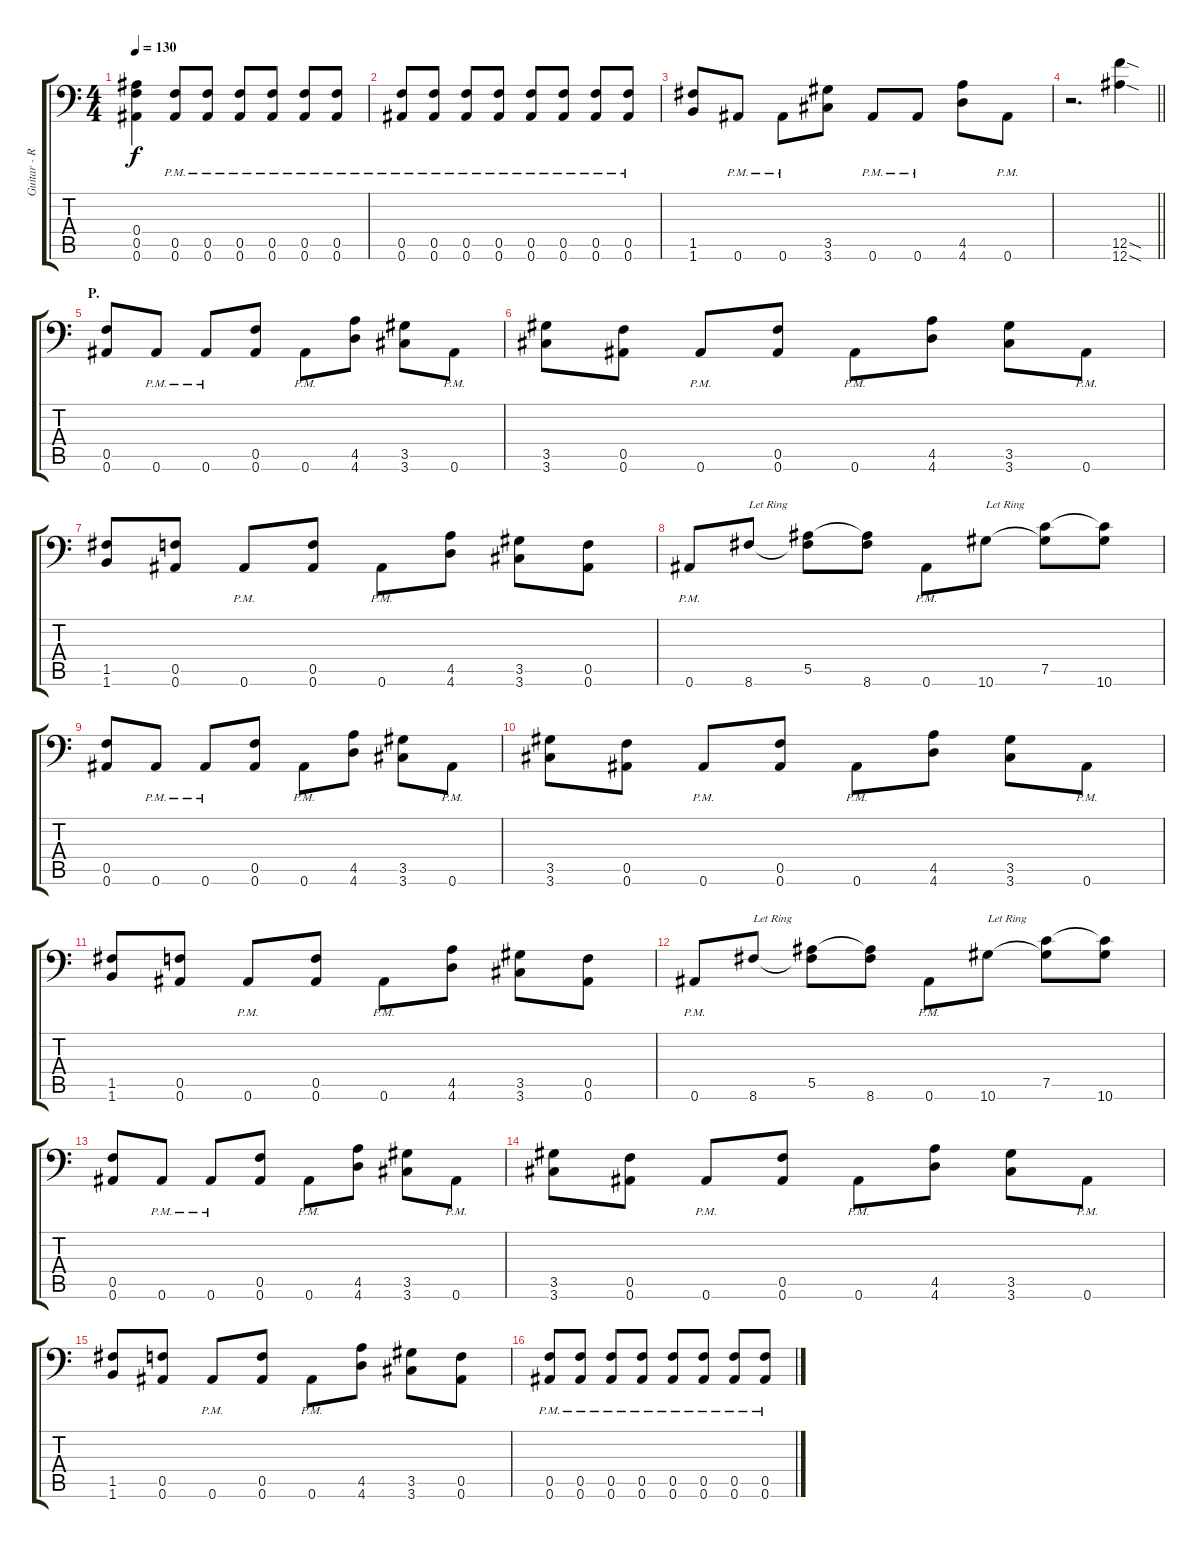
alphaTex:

\track ("Guitar - Right" "Guitar - R") {instrument distortionguitar}
\staff {score tabs}
\tuning (C4 G3 Eb3 Bb2 F2 Bb1) {hide}
\ts (4 4)
\tempo 130
\clef f4
\ks c
(0.4 0.5 0.6).4{dy f} (0.5{pm} 0.6{pm}).8 (0.5{pm} 0.6{pm}).8 (0.5{pm} 0.6{pm}).8 (0.5{pm} 0.6{pm}).8 (0.5{pm} 0.6{pm}).8 (0.5{pm} 0.6{pm}).8 |
(0.5{pm} 0.6{pm}).8 (0.5{pm} 0.6{pm}).8 (0.5{pm} 0.6{pm}).8 (0.5{pm} 0.6{pm}).8 (0.5{pm} 0.6{pm}).8 (0.5{pm} 0.6{pm}).8 (0.5{pm} 0.6{pm}).8 (0.5{pm} 0.6{pm}).8 |
(1.5 1.6).8 0.6{pm}.8 0.6{pm}.8 (3.5 3.6).8 0.6{pm}.8 0.6{pm}.8 (4.5 4.6).8 0.6{pm}.8 |
\barLineRight lightlight
r.2{d} (12.5{sod} 12.6{sod}).4 |
\section ("" "P.")
(0.5 0.6).8 0.6{pm}.8 0.6{pm}.8 (0.5 0.6).8 0.6{pm}.8 (4.5 4.6).8 (3.5 3.6).8 0.6{pm}.8 |
(3.5 3.6).8 (0.5 0.6).8 0.6{pm}.8 (0.5 0.6).8 0.6{pm}.8 (4.5 4.6).8 (3.5 3.6).8 0.6{pm}.8 |
(1.5 1.6).8 (0.5 0.6).8 0.6{pm}.8 (0.5 0.6).8 0.6{pm}.8 (4.5 4.6).8 (3.5 3.6).8 (0.5 0.6).8 |
0.6{pm}.8 8.6.8{txt "Let Ring"} (5.5 8.6{t}).8 (5.5{t} 8.6).8 0.6{pm}.8 10.6.8{txt "Let Ring"} (7.5 10.6{t}).8 (7.5{t} 10.6).8 |
(0.5 0.6).8 0.6{pm}.8 0.6{pm}.8 (0.5 0.6).8 0.6{pm}.8 (4.5 4.6).8 (3.5 3.6).8 0.6{pm}.8 |
(3.5 3.6).8 (0.5 0.6).8 0.6{pm}.8 (0.5 0.6).8 0.6{pm}.8 (4.5 4.6).8 (3.5 3.6).8 0.6{pm}.8 |
(1.5 1.6).8 (0.5 0.6).8 0.6{pm}.8 (0.5 0.6).8 0.6{pm}.8 (4.5 4.6).8 (3.5 3.6).8 (0.5 0.6).8 |
0.6{pm}.8 8.6.8{txt "Let Ring"} (5.5 8.6{t}).8 (5.5{t} 8.6).8 0.6{pm}.8 10.6.8{txt "Let Ring"} (7.5 10.6{t}).8 (7.5{t} 10.6).8 |
(0.5 0.6).8 0.6{pm}.8 0.6{pm}.8 (0.5 0.6).8 0.6{pm}.8 (4.5 4.6).8 (3.5 3.6).8 0.6{pm}.8 |
(3.5 3.6).8 (0.5 0.6).8 0.6{pm}.8 (0.5 0.6).8 0.6{pm}.8 (4.5 4.6).8 (3.5 3.6).8 0.6{pm}.8 |
(1.5 1.6).8 (0.5 0.6).8 0.6{pm}.8 (0.5 0.6).8 0.6{pm}.8 (4.5 4.6).8 (3.5 3.6).8 (0.5 0.6).8 |
(0.5{pm} 0.6{pm}).8 (0.5{pm} 0.6{pm}).8 (0.5{pm} 0.6{pm}).8 (0.5{pm} 0.6{pm}).8 (0.5{pm} 0.6{pm}).8 (0.5{pm} 0.6{pm}).8 (0.5{pm} 0.6{pm}).8 (0.5{pm} 0.6{pm}).8
